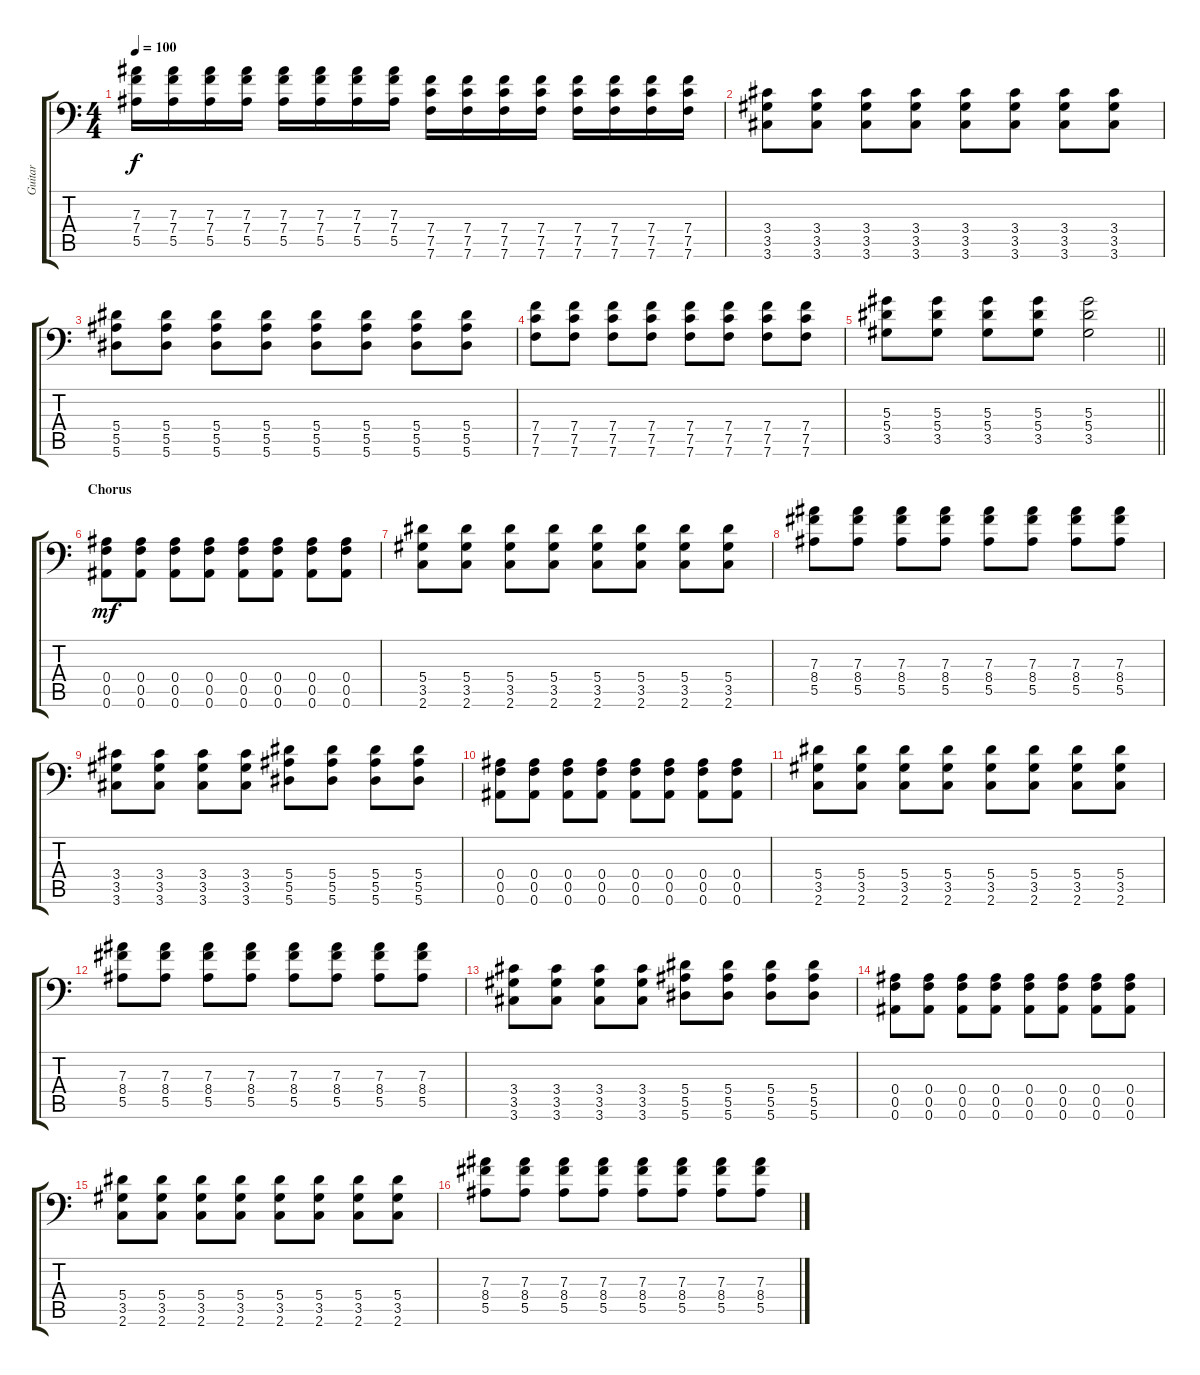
\track ("Guitar" "Guitar") {instrument distortionguitar}
\staff {score tabs}
\tuning (C4 G3 Eb3 Bb2 F2 Bb1) {hide}
\ts (4 4)
\tempo 100
\clef f4
\ks c
(7.3 7.4 5.5).16{dy f} (7.3 7.4 5.5).16 (7.3 7.4 5.5).16 (7.3 7.4 5.5).16 (7.3 7.4 5.5).16 (7.3 7.4 5.5).16 (7.3 7.4 5.5).16 (7.3 7.4 5.5).16 (7.4 7.5 7.6).16 (7.4 7.5 7.6).16 (7.4 7.5 7.6).16 (7.4 7.5 7.6).16 (7.4 7.5 7.6).16 (7.4 7.5 7.6).16 (7.4 7.5 7.6).16 (7.4 7.5 7.6).16 |
(3.4 3.5 3.6).8{volume 9 balance 8 instrument distortionguitar} (3.4 3.5 3.6).8 (3.4 3.5 3.6).8 (3.4 3.5 3.6).8 (3.4 3.5 3.6).8 (3.4 3.5 3.6).8 (3.4 3.5 3.6).8 (3.4 3.5 3.6).8 |
(5.4 5.5 5.6).8 (5.4 5.5 5.6).8 (5.4 5.5 5.6).8 (5.4 5.5 5.6).8 (5.4 5.5 5.6).8 (5.4 5.5 5.6).8 (5.4 5.5 5.6).8 (5.4 5.5 5.6).8 |
(7.4 7.5 7.6).8 (7.4 7.5 7.6).8 (7.4 7.5 7.6).8 (7.4 7.5 7.6).8 (7.4 7.5 7.6).8 (7.4 7.5 7.6).8 (7.4 7.5 7.6).8 (7.4 7.5 7.6).8 |
\barLineRight lightlight
(5.3 5.4 3.5).8 (5.3 5.4 3.5).8 (5.3 5.4 3.5).8 (5.3 5.4 3.5).8 (5.3 5.4 3.5).2 |
\section ("" "Chorus")
(0.4 0.5 0.6).8{dy mf volume 13 balance 16 instrument distortionguitar} (0.4 0.5 0.6).8 (0.4 0.5 0.6).8 (0.4 0.5 0.6).8 (0.4 0.5 0.6).8 (0.4 0.5 0.6).8 (0.4 0.5 0.6).8 (0.4 0.5 0.6).8 |
(5.4 3.5 2.6).8 (5.4 3.5 2.6).8 (5.4 3.5 2.6).8 (5.4 3.5 2.6).8 (5.4 3.5 2.6).8 (5.4 3.5 2.6).8 (5.4 3.5 2.6).8 (5.4 3.5 2.6).8 |
(7.3 8.4 5.5).8 (7.3 8.4 5.5).8 (7.3 8.4 5.5).8 (7.3 8.4 5.5).8 (7.3 8.4 5.5).8 (7.3 8.4 5.5).8 (7.3 8.4 5.5).8 (7.3 8.4 5.5).8 |
(3.4 3.5 3.6).8 (3.4 3.5 3.6).8 (3.4 3.5 3.6).8 (3.4 3.5 3.6).8 (5.4 5.5 5.6).8 (5.4 5.5 5.6).8 (5.4 5.5 5.6).8 (5.4 5.5 5.6).8 |
(0.4 0.5 0.6).8 (0.4 0.5 0.6).8 (0.4 0.5 0.6).8 (0.4 0.5 0.6).8 (0.4 0.5 0.6).8 (0.4 0.5 0.6).8 (0.4 0.5 0.6).8 (0.4 0.5 0.6).8 |
(5.4 3.5 2.6).8 (5.4 3.5 2.6).8 (5.4 3.5 2.6).8 (5.4 3.5 2.6).8 (5.4 3.5 2.6).8 (5.4 3.5 2.6).8 (5.4 3.5 2.6).8 (5.4 3.5 2.6).8 |
(7.3 8.4 5.5).8 (7.3 8.4 5.5).8 (7.3 8.4 5.5).8 (7.3 8.4 5.5).8 (7.3 8.4 5.5).8 (7.3 8.4 5.5).8 (7.3 8.4 5.5).8 (7.3 8.4 5.5).8 |
(3.4 3.5 3.6).8 (3.4 3.5 3.6).8 (3.4 3.5 3.6).8 (3.4 3.5 3.6).8 (5.4 5.5 5.6).8 (5.4 5.5 5.6).8 (5.4 5.5 5.6).8 (5.4 5.5 5.6).8 |
(0.4 0.5 0.6).8 (0.4 0.5 0.6).8 (0.4 0.5 0.6).8 (0.4 0.5 0.6).8 (0.4 0.5 0.6).8 (0.4 0.5 0.6).8 (0.4 0.5 0.6).8 (0.4 0.5 0.6).8 |
(5.4 3.5 2.6).8 (5.4 3.5 2.6).8 (5.4 3.5 2.6).8 (5.4 3.5 2.6).8 (5.4 3.5 2.6).8 (5.4 3.5 2.6).8 (5.4 3.5 2.6).8 (5.4 3.5 2.6).8 |
(7.3 8.4 5.5).8 (7.3 8.4 5.5).8 (7.3 8.4 5.5).8 (7.3 8.4 5.5).8 (7.3 8.4 5.5).8 (7.3 8.4 5.5).8 (7.3 8.4 5.5).8 (7.3 8.4 5.5).8
